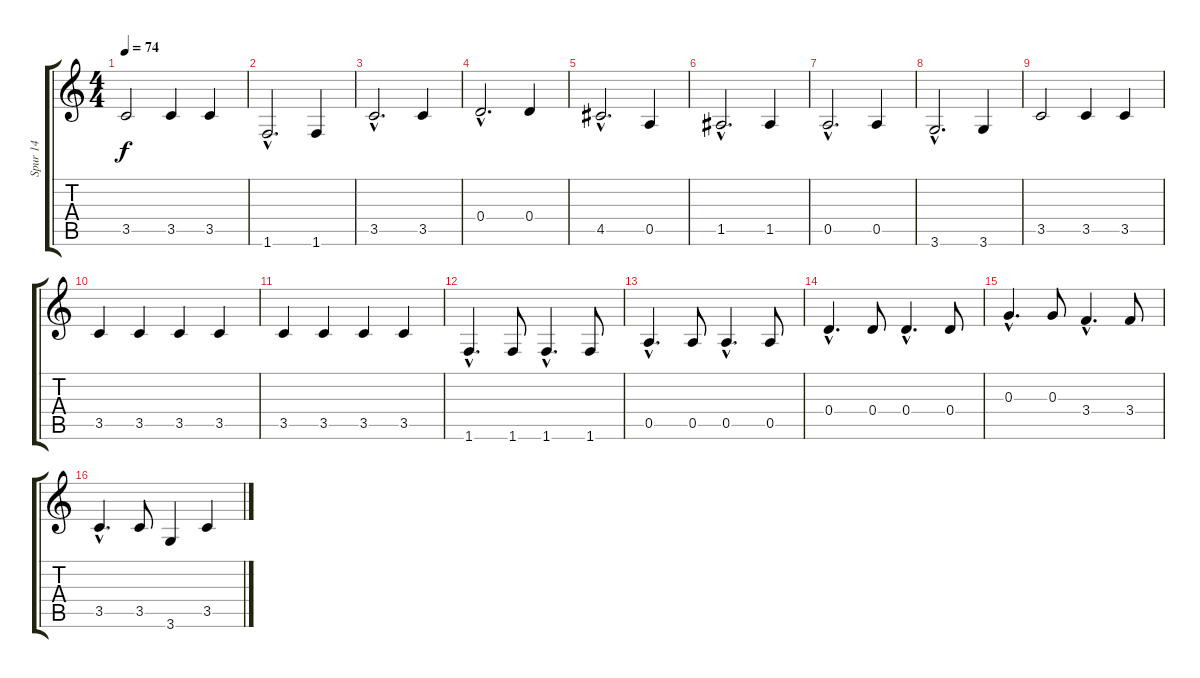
\track ("Spur 14" "Spur 14") {instrument contrabass}
\staff {score tabs}
\tuning (E4 B3 G3 D3 A2 E2) {hide}
\ts (4 4)
\tempo 74
\clef g2
\ks c
3.5.2{dy f} 3.5.4 3.5.4 |
1.6{hac}.2{d} 1.6.4 |
3.5{hac}.2{d} 3.5.4 |
0.4{hac}.2{d} 0.4.4 |
4.5{hac}.2{d} 0.5.4 |
1.5{hac}.2{d} 1.5.4 |
0.5{hac}.2{d} 0.5.4 |
3.6{hac}.2{d} 3.6.4 |
3.5.2 3.5.4 3.5.4 |
3.5.4 3.5.4 3.5.4 3.5.4 |
3.5.4 3.5.4 3.5.4 3.5.4 |
1.6{hac}.4{d} 1.6.8 1.6{hac}.4{d} 1.6.8 |
0.5{hac}.4{d} 0.5.8 0.5{hac}.4{d} 0.5.8 |
0.4{hac}.4{d} 0.4.8 0.4{hac}.4{d} 0.4.8 |
0.3{hac}.4{d} 0.3.8 3.4{hac}.4{d} 3.4.8 |
3.5{hac}.4{d} 3.5.8 3.6.4 3.5.4
